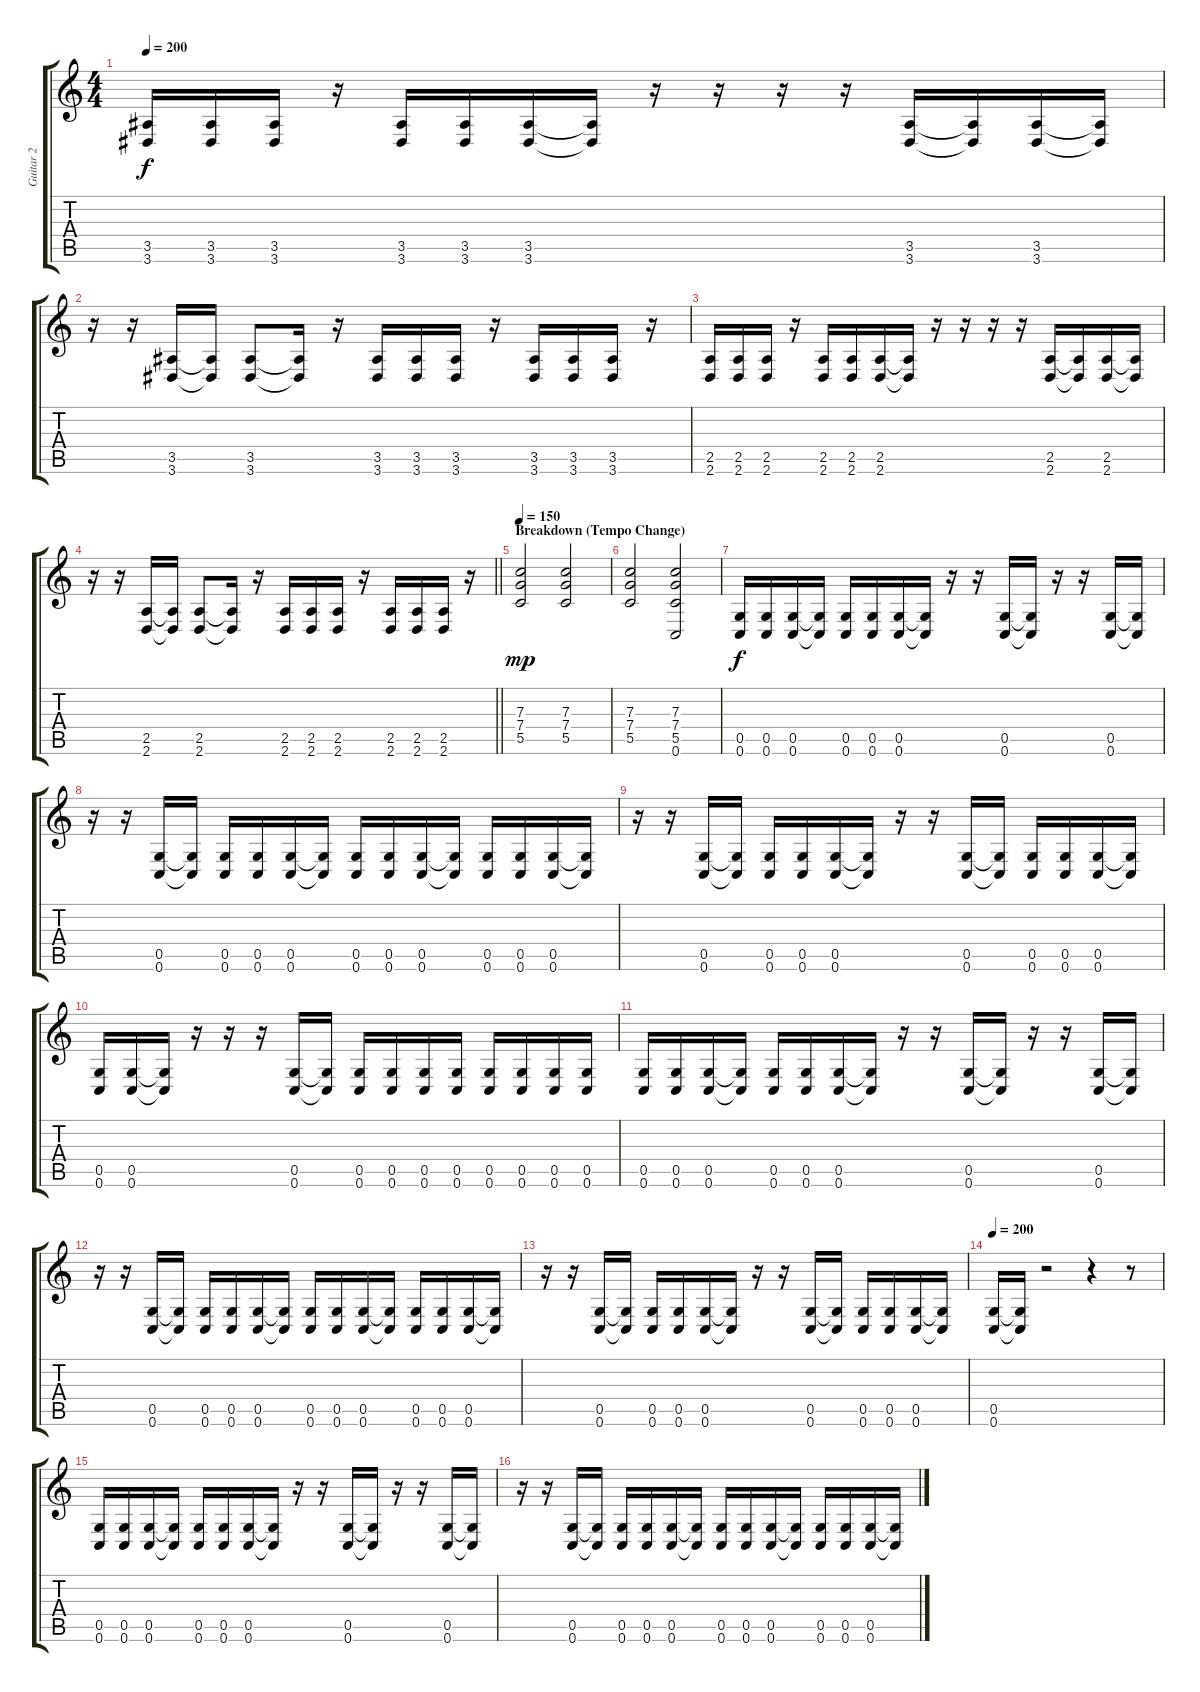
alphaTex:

\track ("Guitar 2" "Guitar 2") {instrument distortionguitar}
\staff {score tabs}
\tuning (D4 A3 F3 C3 G2 C2) {hide}
\ts (4 4)
\tempo 200
\clef g2
\ks c
(3.5 3.6).16{dy f} (3.5 3.6).16 (3.5 3.6).16 r.16 (3.5 3.6).16 (3.5 3.6).16 (3.5 3.6).16 (3.5{t} 3.6{t}).16 r.16 r.16 r.16 r.16 (3.5 3.6).16 (3.5{t} 3.6{t}).16 (3.5 3.6).16 (3.5{t} 3.6{t}).16 |
r.16 r.16 (3.5 3.6).16 (3.5{t} 3.6{t}).16 (3.5 3.6).8 (3.5{t} 3.6{t}).16 r.16 (3.5 3.6).16 (3.5 3.6).16 (3.5 3.6).16 r.16 (3.5 3.6).16 (3.5 3.6).16 (3.5 3.6).16 r.16 |
(2.5 2.6).16 (2.5 2.6).16 (2.5 2.6).16 r.16 (2.5 2.6).16 (2.5 2.6).16 (2.5 2.6).16 (2.5{t} 2.6{t}).16 r.16 r.16 r.16 r.16 (2.5 2.6).16 (2.5{t} 2.6{t}).16 (2.5 2.6).16 (2.5{t} 2.6{t}).16 |
\barLineRight lightlight
r.16 r.16 (2.5 2.6).16 (2.5{t} 2.6{t}).16 (2.5 2.6).8 (2.5{t} 2.6{t}).16 r.16 (2.5 2.6).16 (2.5 2.6).16 (2.5 2.6).16 r.16 (2.5 2.6).16 (2.5 2.6).16 (2.5 2.6).16 r.16 |
\section ("" "Breakdown (Tempo Change)")
\tempo 150
(7.3 7.4 5.5).2{dy mp} (7.3 7.4 5.5).2 |
(7.3 7.4 5.5).2 (7.3 7.4 5.5 0.6).2 |
(0.5 0.6).16{dy f} (0.5 0.6).16 (0.5 0.6).16 (0.5{t} 0.6{t}).16 (0.5 0.6).16 (0.5 0.6).16 (0.5 0.6).16 (0.5{t} 0.6{t}).16 r.16 r.16 (0.5 0.6).16 (0.5{t} 0.6{t}).16 r.16 r.16 (0.5 0.6).16 (0.5{t} 0.6{t}).16 |
r.16 r.16 (0.5 0.6).16 (0.5{t} 0.6{t}).16 (0.5 0.6).16 (0.5 0.6).16 (0.5 0.6).16 (0.5{t} 0.6{t}).16 (0.5 0.6).16 (0.5 0.6).16 (0.5 0.6).16 (0.5{t} 0.6{t}).16 (0.5 0.6).16 (0.5 0.6).16 (0.5 0.6).16 (0.5{t} 0.6{t}).16 |
r.16 r.16 (0.5 0.6).16 (0.5{t} 0.6{t}).16 (0.5 0.6).16 (0.5 0.6).16 (0.5 0.6).16 (0.5{t} 0.6{t}).16 r.16 r.16 (0.5 0.6).16 (0.5{t} 0.6{t}).16 (0.5 0.6).16 (0.5 0.6).16 (0.5 0.6).16 (0.5{t} 0.6{t}).16 |
(0.5 0.6).16 (0.5 0.6).16 (0.5{t} 0.6{t}).16 r.16 r.16 r.16 (0.5 0.6).16 (0.5{t} 0.6{t}).16 (0.5 0.6).16 (0.5 0.6).16 (0.5 0.6).16 (0.5 0.6).16 (0.5 0.6).16 (0.5 0.6).16 (0.5 0.6).16 (0.5 0.6).16 |
(0.5 0.6).16 (0.5 0.6).16 (0.5 0.6).16 (0.5{t} 0.6{t}).16 (0.5 0.6).16 (0.5 0.6).16 (0.5 0.6).16 (0.5{t} 0.6{t}).16 r.16 r.16 (0.5 0.6).16 (0.5{t} 0.6{t}).16 r.16 r.16 (0.5 0.6).16 (0.5{t} 0.6{t}).16 |
r.16 r.16 (0.5 0.6).16 (0.5{t} 0.6{t}).16 (0.5 0.6).16 (0.5 0.6).16 (0.5 0.6).16 (0.5{t} 0.6{t}).16 (0.5 0.6).16 (0.5 0.6).16 (0.5 0.6).16 (0.5{t} 0.6{t}).16 (0.5 0.6).16 (0.5 0.6).16 (0.5 0.6).16 (0.5{t} 0.6{t}).16 |
r.16 r.16 (0.5 0.6).16 (0.5{t} 0.6{t}).16 (0.5 0.6).16 (0.5 0.6).16 (0.5 0.6).16 (0.5{t} 0.6{t}).16 r.16 r.16 (0.5 0.6).16 (0.5{t} 0.6{t}).16 (0.5 0.6).16 (0.5 0.6).16 (0.5 0.6).16 (0.5{t} 0.6{t}).16 |
\tempo 200
(0.5 0.6).16 (0.5{t} 0.6{t}).16 r.2 r.4 r.8 |
(0.5 0.6).16 (0.5 0.6).16 (0.5 0.6).16 (0.5{t} 0.6{t}).16 (0.5 0.6).16 (0.5 0.6).16 (0.5 0.6).16 (0.5{t} 0.6{t}).16 r.16 r.16 (0.5 0.6).16 (0.5{t} 0.6{t}).16 r.16 r.16 (0.5 0.6).16 (0.5{t} 0.6{t}).16 |
r.16 r.16 (0.5 0.6).16 (0.5{t} 0.6{t}).16 (0.5 0.6).16 (0.5 0.6).16 (0.5 0.6).16 (0.5{t} 0.6{t}).16 (0.5 0.6).16 (0.5 0.6).16 (0.5 0.6).16 (0.5{t} 0.6{t}).16 (0.5 0.6).16 (0.5 0.6).16 (0.5 0.6).16 (0.5{t} 0.6{t}).16
